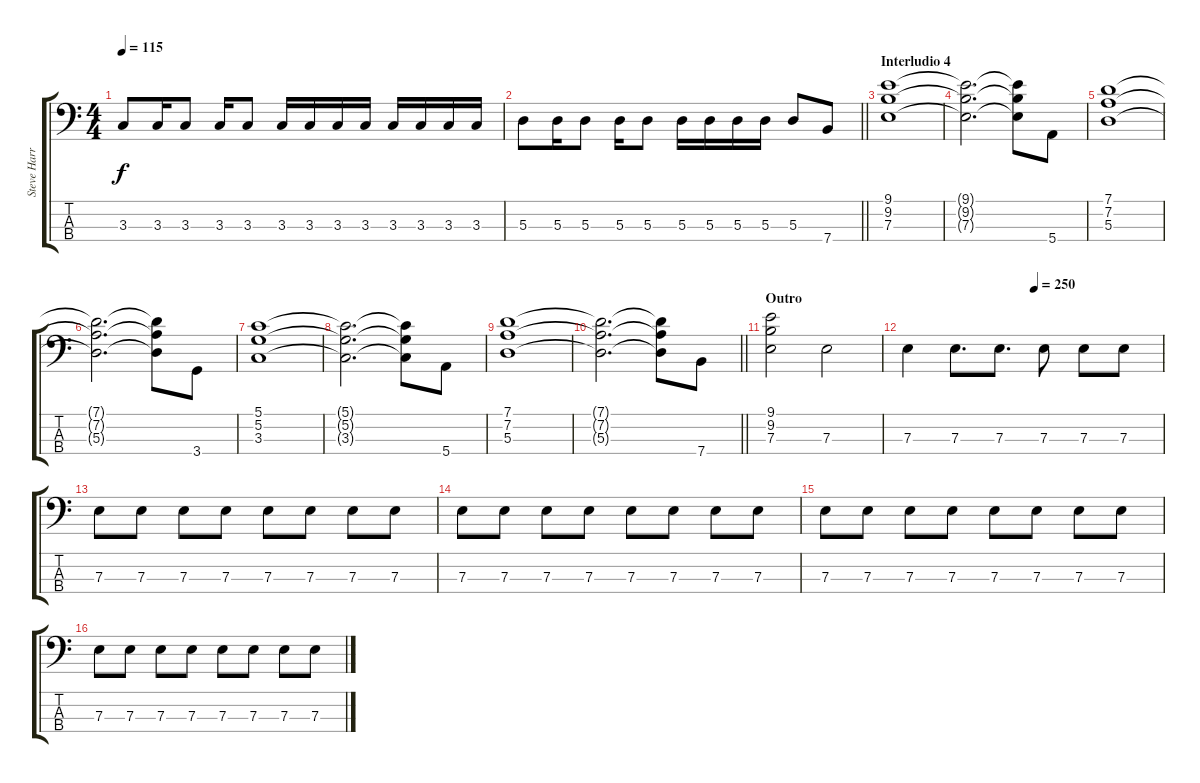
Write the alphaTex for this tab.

\track ("Steve Harris" "Steve Harr") {instrument electricbassfinger}
\staff {score tabs}
\tuning (G2 D2 A1 E1) {hide}
\ts (4 4)
\tempo 115
\clef f4
\ks c
3.3.8{dy f} 3.3.16 3.3.8 3.3.16 3.3.8 3.3.16 3.3.16 3.3.16 3.3.16 3.3.16 3.3.16 3.3.16 3.3.16 |
\barLineRight lightlight
5.3.8 5.3.16 5.3.8 5.3.16 5.3.8 5.3.16 5.3.16 5.3.16 5.3.16 5.3.8 7.4.8 |
\section ("" "Interludio 4")
(9.1 9.2 7.3).1 |
(9.1{t} 9.2{t} 7.3{t}).2{d} (9.1{t} 9.2{t} 7.3{t}).8 5.4.8 |
(7.1 7.2 5.3).1 |
(7.1{t} 7.2{t} 5.3{t}).2{d} (7.1{t} 7.2{t} 5.3{t}).8 3.4.8 |
(5.1 5.2 3.3).1 |
(5.1{t} 5.2{t} 3.3{t}).2{d} (5.1{t} 5.2{t} 3.3{t}).8 5.4.8 |
(7.1 7.2 5.3).1 |
\barLineRight lightlight
(7.1{t} 7.2{t} 5.3{t}).2{d} (7.1{t} 7.2{t} 5.3{t}).8 7.4.8 |
\section ("" "Outro")
(9.1 9.2 7.3).2 7.3.2 |
\tempo (250 0.5)
7.3.4 7.3.8{d} 7.3.8{d} 7.3.8 7.3.8 7.3.8 |
7.3.8 7.3.8 7.3.8 7.3.8 7.3.8 7.3.8 7.3.8 7.3.8 |
7.3.8 7.3.8 7.3.8 7.3.8 7.3.8 7.3.8 7.3.8 7.3.8 |
7.3.8 7.3.8 7.3.8 7.3.8 7.3.8 7.3.8 7.3.8 7.3.8 |
7.3.8 7.3.8 7.3.8 7.3.8 7.3.8 7.3.8 7.3.8 7.3.8
